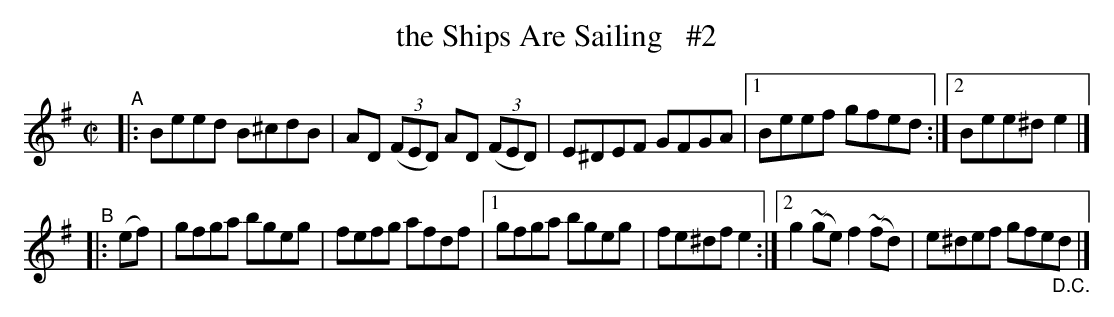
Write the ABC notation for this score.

X:1
T: the Ships Are Sailing   #2
M: C|
L: 1/8
K: Em
"^A"\
|: Beed B^cdB | AD (3(FED) AD (3(FED) | E^DEF GFGA | [1 Beef gfed :|[2 Bee^d e2 |]
"^B"\
|: (ef) | gfga bgeg | fefg afdf |[1 gfga bgeg | fe^df e2 :|[2 g2(~ge) f2(~fd) | e^def gfe"_D.C."d |]
